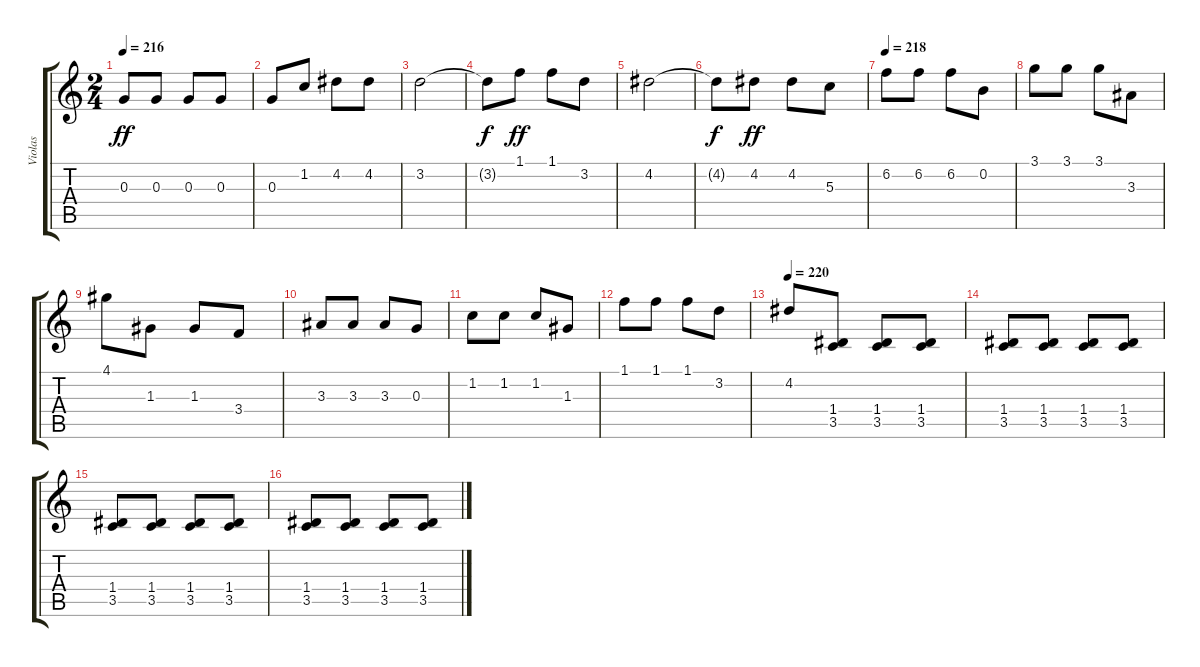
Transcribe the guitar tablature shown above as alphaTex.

\track ("Violas" "Violas") {instrument contrabass}
\staff {score tabs}
\tuning (E4 B3 G3 D3 A2 E2) {hide}
\ts (2 4)
\tempo 216
\clef g2
\ks c
0.3.8{dy ff} 0.3.8 0.3.8 0.3.8 |
0.3.8 1.2.8 4.2.8 4.2.8 |
3.2.2 |
3.2{t}.8{dy f} 1.1.8{dy ff} 1.1.8 3.2.8 |
4.2.2 |
4.2{t}.8{dy f} 4.2.8{dy ff} 4.2.8 5.3.8 |
\tempo 218
6.2.8 6.2.8 6.2.8 0.2.8 |
3.1.8 3.1.8 3.1.8 3.3.8 |
4.1.8 1.3.8 1.3.8 3.4.8 |
3.3.8 3.3.8 3.3.8 0.3.8 |
1.2.8 1.2.8 1.2.8 1.3.8 |
1.1.8 1.1.8 1.1.8 3.2.8 |
\tempo 220
4.2.8 (1.4 3.5).8 (1.4 3.5).8 (1.4 3.5).8 |
(1.4 3.5).8 (1.4 3.5).8 (1.4 3.5).8 (1.4 3.5).8 |
(1.4 3.5).8 (1.4 3.5).8 (1.4 3.5).8 (1.4 3.5).8 |
(1.4 3.5).8 (1.4 3.5).8 (1.4 3.5).8 (1.4 3.5).8
